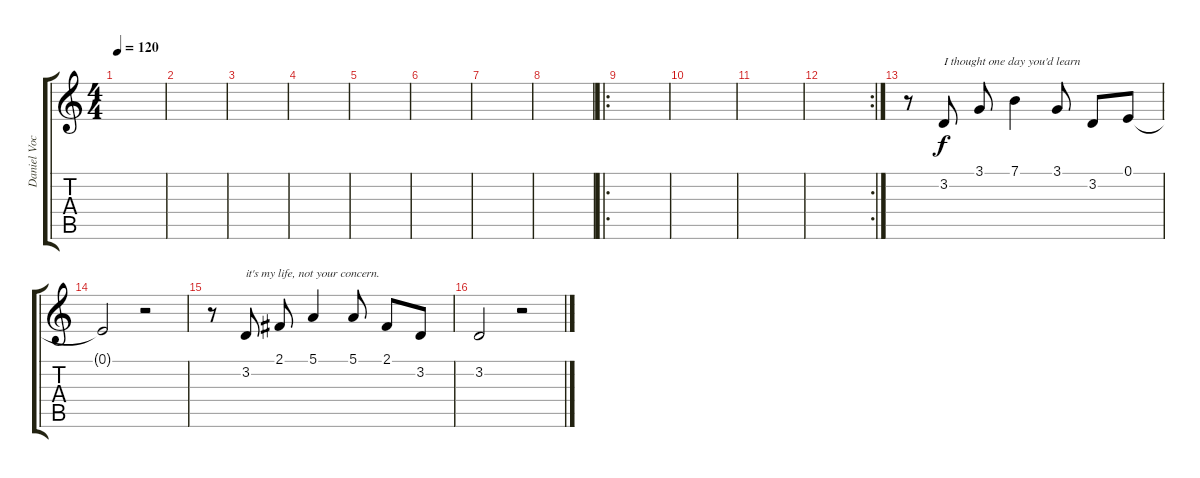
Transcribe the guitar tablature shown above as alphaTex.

\track ("Daniel Vocals" "Daniel Voc") {instrument tenorsax}
\staff {score tabs}
\tuning (E4 B3 G3 D3 A2 E2) {hide}
\ts (4 4)
\tempo 120
\clef g2
\ks c
|
|
|
|
|
|
|
|
\ro
|
|
|
\rc 2
|
r.8 3.2.8{txt "I thought one day you'd learn"} 3.1.8 7.1.4 3.1.8 3.2.8 0.1.8 |
0.1{t}.2 r.2 |
r.8 3.2.8{txt "it's my life, not your concern."} 2.1.8 5.1.4 5.1.8 2.1.8 3.2.8 |
3.2.2 r.2
